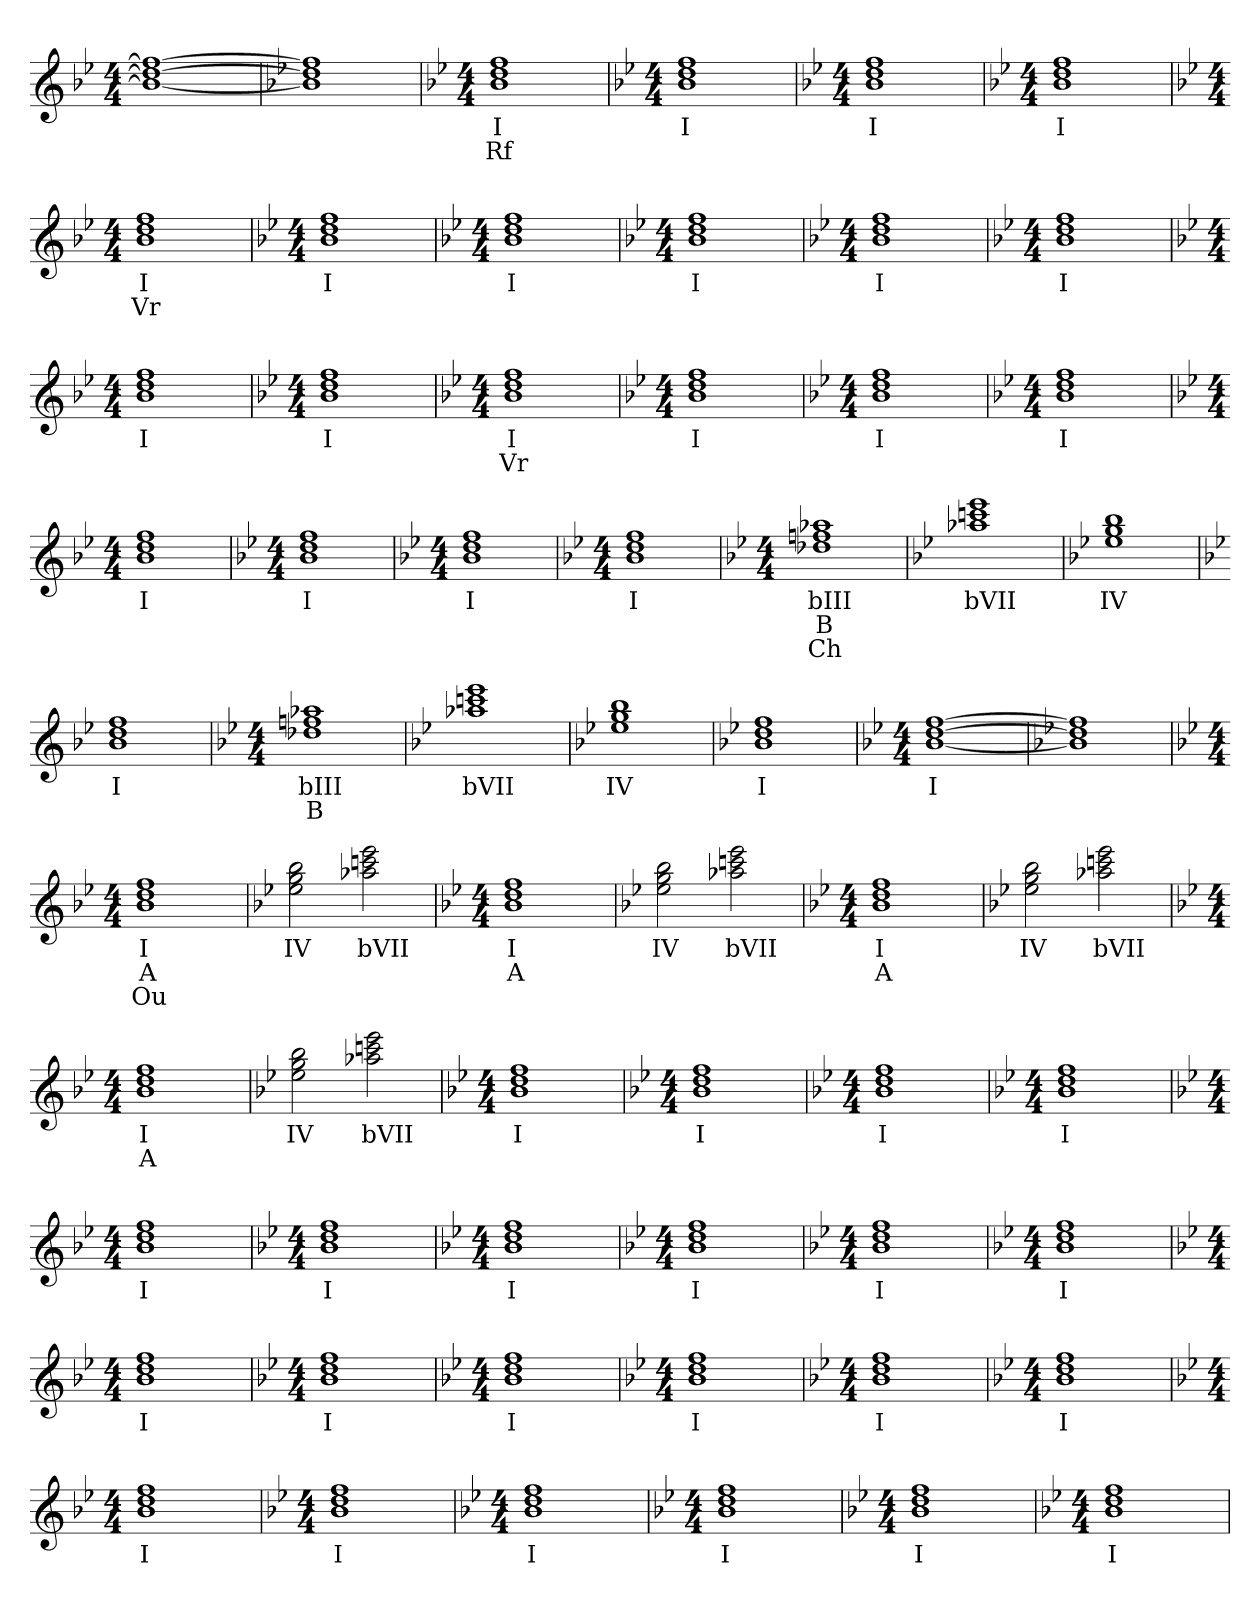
**kern	**text	**text	**text
*part1	*part1	*part1	*part1
*staff1	*staff1	*staff1	*staff1
*k[b-e-]	*	*	*
*B-:	*	*	*
*M4/4	*	*	*
=	=	=	=
1b-_ 1dd_ 1ff_	.	.	.
=	=	=	=
*k[b-e-]	*	*	*
*B-:	*	*	*
1b-] 1dd] 1ff]	.	.	.
=	=	=	=
*k[b-e-]	*	*	*
*B-:	*	*	*
*M4/4	*	*	*
1b- 1dd 1ff	I	Rf	.
=	=	=	=
*k[b-e-]	*	*	*
*B-:	*	*	*
*M4/4	*	*	*
1b- 1dd 1ff	I	.	.
=	=	=	=
*k[b-e-]	*	*	*
*B-:	*	*	*
*M4/4	*	*	*
1b- 1dd 1ff	I	.	.
=	=	=	=
*k[b-e-]	*	*	*
*B-:	*	*	*
*M4/4	*	*	*
1b- 1dd 1ff	I	.	.
=	=	=	=
*k[b-e-]	*	*	*
*B-:	*	*	*
*M4/4	*	*	*
1b- 1dd 1ff	I	Vr	.
=	=	=	=
*k[b-e-]	*	*	*
*B-:	*	*	*
*M4/4	*	*	*
1b- 1dd 1ff	I	.	.
=	=	=	=
*k[b-e-]	*	*	*
*B-:	*	*	*
*M4/4	*	*	*
1b- 1dd 1ff	I	.	.
=	=	=	=
*k[b-e-]	*	*	*
*B-:	*	*	*
*M4/4	*	*	*
1b- 1dd 1ff	I	.	.
=	=	=	=
*k[b-e-]	*	*	*
*B-:	*	*	*
*M4/4	*	*	*
1b- 1dd 1ff	I	.	.
=	=	=	=
*k[b-e-]	*	*	*
*B-:	*	*	*
*M4/4	*	*	*
1b- 1dd 1ff	I	.	.
=	=	=	=
*k[b-e-]	*	*	*
*B-:	*	*	*
*M4/4	*	*	*
1b- 1dd 1ff	I	.	.
=	=	=	=
*k[b-e-]	*	*	*
*B-:	*	*	*
*M4/4	*	*	*
1b- 1dd 1ff	I	.	.
=	=	=	=
*k[b-e-]	*	*	*
*B-:	*	*	*
*M4/4	*	*	*
1b- 1dd 1ff	I	Vr	.
=	=	=	=
*k[b-e-]	*	*	*
*B-:	*	*	*
*M4/4	*	*	*
1b- 1dd 1ff	I	.	.
=	=	=	=
*k[b-e-]	*	*	*
*B-:	*	*	*
*M4/4	*	*	*
1b- 1dd 1ff	I	.	.
=	=	=	=
*k[b-e-]	*	*	*
*B-:	*	*	*
*M4/4	*	*	*
1b- 1dd 1ff	I	.	.
=	=	=	=
*k[b-e-]	*	*	*
*B-:	*	*	*
*M4/4	*	*	*
1b- 1dd 1ff	I	.	.
=	=	=	=
*k[b-e-]	*	*	*
*B-:	*	*	*
*M4/4	*	*	*
1b- 1dd 1ff	I	.	.
=	=	=	=
*k[b-e-]	*	*	*
*B-:	*	*	*
*M4/4	*	*	*
1b- 1dd 1ff	I	.	.
=	=	=	=
*k[b-e-]	*	*	*
*B-:	*	*	*
*M4/4	*	*	*
1b- 1dd 1ff	I	.	.
=	=	=	=
*k[b-e-]	*	*	*
*B-:	*	*	*
*M4/4	*	*	*
1dd-X 1ffn 1aa-X	bIII	B	Ch
=	=	=	=
*k[b-e-]	*	*	*
*B-:	*	*	*
1aa-X 1cccn 1eee-	bVII	.	.
=	=	=	=
*k[b-e-]	*	*	*
*B-:	*	*	*
1ee- 1gg 1bb-	IV	.	.
=	=	=	=
*k[b-e-]	*	*	*
*B-:	*	*	*
1b- 1dd 1ff	I	.	.
=	=	=	=
*k[b-e-]	*	*	*
*B-:	*	*	*
*M4/4	*	*	*
1dd-X 1ffn 1aa-X	bIII	B	.
=	=	=	=
*k[b-e-]	*	*	*
*B-:	*	*	*
1aa-X 1cccn 1eee-	bVII	.	.
=	=	=	=
*k[b-e-]	*	*	*
*B-:	*	*	*
1ee- 1gg 1bb-	IV	.	.
=	=	=	=
*k[b-e-]	*	*	*
*B-:	*	*	*
1b- 1dd 1ff	I	.	.
=	=	=	=
*k[b-e-]	*	*	*
*B-:	*	*	*
*M4/4	*	*	*
[1b- [1dd [1ff	I	.	.
=	=	=	=
*k[b-e-]	*	*	*
*B-:	*	*	*
1b-] 1dd] 1ff]	.	.	.
=	=	=	=
*k[b-e-]	*	*	*
*B-:	*	*	*
*M4/4	*	*	*
1b- 1dd 1ff	I	A	Ou
=	=	=	=
*k[b-e-]	*	*	*
*B-:	*	*	*
2ee- 2gg 2bb-	IV	.	.
2aa-X 2cccn 2eee-	bVII	.	.
=	=	=	=
*k[b-e-]	*	*	*
*B-:	*	*	*
*M4/4	*	*	*
1b- 1dd 1ff	I	A	.
=	=	=	=
*k[b-e-]	*	*	*
*B-:	*	*	*
2ee- 2gg 2bb-	IV	.	.
2aa-X 2cccn 2eee-	bVII	.	.
=	=	=	=
*k[b-e-]	*	*	*
*B-:	*	*	*
*M4/4	*	*	*
1b- 1dd 1ff	I	A	.
=	=	=	=
*k[b-e-]	*	*	*
*B-:	*	*	*
2ee- 2gg 2bb-	IV	.	.
2aa-X 2cccn 2eee-	bVII	.	.
=	=	=	=
*k[b-e-]	*	*	*
*B-:	*	*	*
*M4/4	*	*	*
1b- 1dd 1ff	I	A	.
=	=	=	=
*k[b-e-]	*	*	*
*B-:	*	*	*
2ee- 2gg 2bb-	IV	.	.
2aa-X 2cccn 2eee-	bVII	.	.
=	=	=	=
*k[b-e-]	*	*	*
*B-:	*	*	*
*M4/4	*	*	*
1b- 1dd 1ff	I	.	.
=	=	=	=
*k[b-e-]	*	*	*
*B-:	*	*	*
*M4/4	*	*	*
1b- 1dd 1ff	I	.	.
=	=	=	=
*k[b-e-]	*	*	*
*B-:	*	*	*
*M4/4	*	*	*
1b- 1dd 1ff	I	.	.
=	=	=	=
*k[b-e-]	*	*	*
*B-:	*	*	*
*M4/4	*	*	*
1b- 1dd 1ff	I	.	.
=	=	=	=
*k[b-e-]	*	*	*
*B-:	*	*	*
*M4/4	*	*	*
1b- 1dd 1ff	I	.	.
=	=	=	=
*k[b-e-]	*	*	*
*B-:	*	*	*
*M4/4	*	*	*
1b- 1dd 1ff	I	.	.
=	=	=	=
*k[b-e-]	*	*	*
*B-:	*	*	*
*M4/4	*	*	*
1b- 1dd 1ff	I	.	.
=	=	=	=
*k[b-e-]	*	*	*
*B-:	*	*	*
*M4/4	*	*	*
1b- 1dd 1ff	I	.	.
=	=	=	=
*k[b-e-]	*	*	*
*B-:	*	*	*
*M4/4	*	*	*
1b- 1dd 1ff	I	.	.
=	=	=	=
*k[b-e-]	*	*	*
*B-:	*	*	*
*M4/4	*	*	*
1b- 1dd 1ff	I	.	.
=	=	=	=
*k[b-e-]	*	*	*
*B-:	*	*	*
*M4/4	*	*	*
1b- 1dd 1ff	I	.	.
=	=	=	=
*k[b-e-]	*	*	*
*B-:	*	*	*
*M4/4	*	*	*
1b- 1dd 1ff	I	.	.
=	=	=	=
*k[b-e-]	*	*	*
*B-:	*	*	*
*M4/4	*	*	*
1b- 1dd 1ff	I	.	.
=	=	=	=
*k[b-e-]	*	*	*
*B-:	*	*	*
*M4/4	*	*	*
1b- 1dd 1ff	I	.	.
=	=	=	=
*k[b-e-]	*	*	*
*B-:	*	*	*
*M4/4	*	*	*
1b- 1dd 1ff	I	.	.
=	=	=	=
*k[b-e-]	*	*	*
*B-:	*	*	*
*M4/4	*	*	*
1b- 1dd 1ff	I	.	.
=	=	=	=
*k[b-e-]	*	*	*
*B-:	*	*	*
*M4/4	*	*	*
1b- 1dd 1ff	I	.	.
=	=	=	=
*k[b-e-]	*	*	*
*B-:	*	*	*
*M4/4	*	*	*
1b- 1dd 1ff	I	.	.
=	=	=	=
*k[b-e-]	*	*	*
*B-:	*	*	*
*M4/4	*	*	*
1b- 1dd 1ff	I	.	.
=	=	=	=
*k[b-e-]	*	*	*
*B-:	*	*	*
*M4/4	*	*	*
1b- 1dd 1ff	I	.	.
=	=	=	=
*k[b-e-]	*	*	*
*B-:	*	*	*
*M4/4	*	*	*
1b- 1dd 1ff	I	.	.
=	=	=	=
*k[b-e-]	*	*	*
*B-:	*	*	*
*M4/4	*	*	*
1b- 1dd 1ff	I	.	.
=	=	=	=
*-	*-	*-	*-
